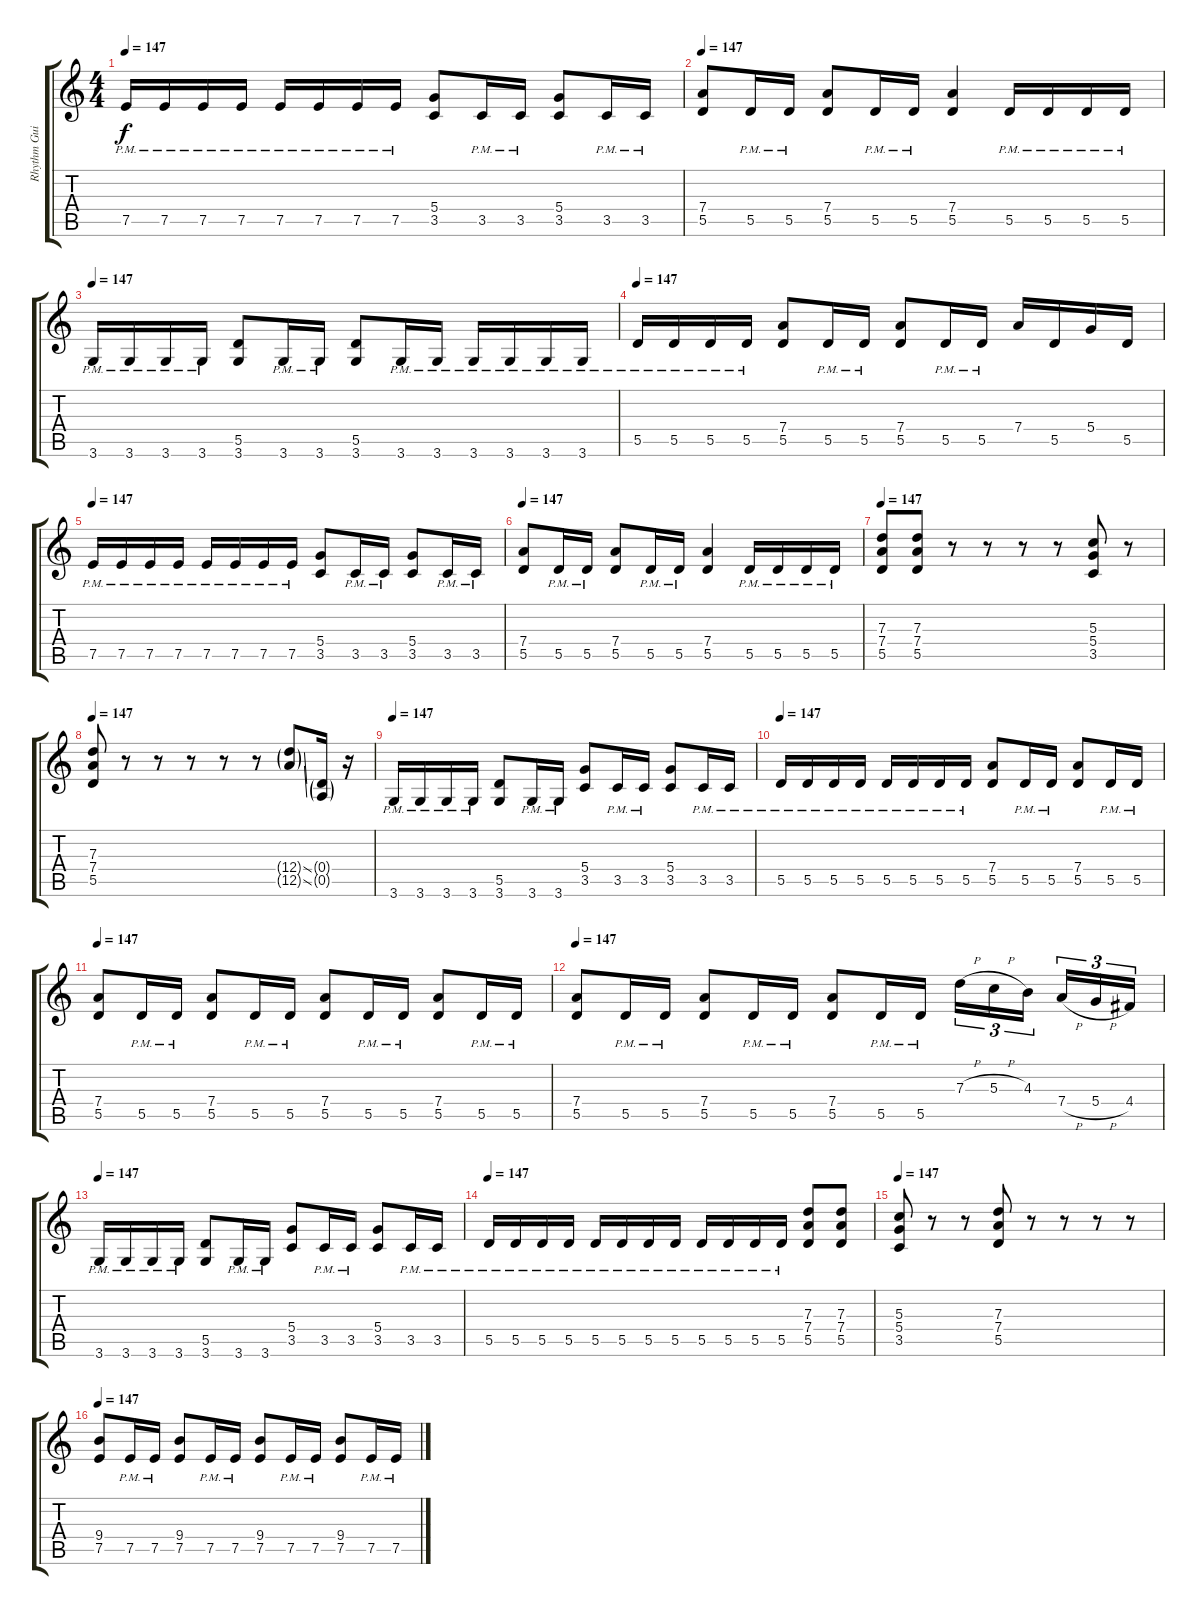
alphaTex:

\track ("Rhythm Guitar" "Rhythm Gui") {instrument distortionguitar}
\staff {score tabs}
\tuning (E4 B3 G3 D3 A2 E2) {hide}
\ts (4 4)
\tempo 147
\clef g2
\ks c
7.5{pm}.16{dy f} 7.5{pm}.16 7.5{pm}.16 7.5{pm}.16 7.5{pm}.16 7.5{pm}.16 7.5{pm}.16 7.5{pm}.16 (5.4 3.5).8 3.5{pm}.16 3.5{pm}.16 (5.4 3.5).8 3.5{pm}.16 3.5{pm}.16 |
\tempo 147
(7.4 5.5).8 5.5{pm}.16 5.5{pm}.16 (7.4 5.5).8 5.5{pm}.16 5.5{pm}.16 (7.4 5.5).4 5.5{pm}.16 5.5{pm}.16 5.5{pm}.16 5.5{pm}.16 |
\tempo 147
3.6{pm}.16 3.6{pm}.16 3.6{pm}.16 3.6{pm}.16 (5.5 3.6).8 3.6{pm}.16 3.6{pm}.16 (5.5 3.6).8 3.6{pm}.16 3.6{pm}.16 3.6{pm}.16 3.6{pm}.16 3.6{pm}.16 3.6{pm}.16 |
\tempo 147
5.5{pm}.16 5.5{pm}.16 5.5{pm}.16 5.5{pm}.16 (7.4 5.5).8 5.5{pm}.16 5.5{pm}.16 (7.4 5.5).8 5.5{pm}.16 5.5{pm}.16 7.4.16 5.5.16 5.4.16 5.5.16 |
\tempo 147
7.5{pm}.16 7.5{pm}.16 7.5{pm}.16 7.5{pm}.16 7.5{pm}.16 7.5{pm}.16 7.5{pm}.16 7.5{pm}.16 (5.4 3.5).8 3.5{pm}.16 3.5{pm}.16 (5.4 3.5).8 3.5{pm}.16 3.5{pm}.16 |
\tempo 147
(7.4 5.5).8 5.5{pm}.16 5.5{pm}.16 (7.4 5.5).8 5.5{pm}.16 5.5{pm}.16 (7.4 5.5).4 5.5{pm}.16 5.5{pm}.16 5.5{pm}.16 5.5{pm}.16 |
\tempo 147
(7.3 7.4 5.5).8 (7.3 7.4 5.5).8 r.8 r.8 r.8 r.8 (5.3 5.4 3.5).8 r.8 |
\tempo 147
(7.3 7.4 5.5).8 r.8 r.8 r.8 r.8 r.8 (12.4{ss g} 12.5{ss g}).8 (0.4{g} 0.5{g}).16 r.16 |
\tempo 147
3.6{pm}.16 3.6{pm}.16 3.6{pm}.16 3.6{pm}.16 (5.5 3.6).8 3.6{pm}.16 3.6{pm}.16 (5.4 3.5).8 3.5{pm}.16 3.5{pm}.16 (5.4 3.5).8 3.5{pm}.16 3.5{pm}.16 |
\tempo 147
5.5{pm}.16 5.5{pm}.16 5.5{pm}.16 5.5{pm}.16 5.5{pm}.16 5.5{pm}.16 5.5{pm}.16 5.5{pm}.16 (7.4 5.5).8 5.5{pm}.16 5.5{pm}.16 (7.4 5.5).8 5.5{pm}.16 5.5{pm}.16 |
\tempo 147
(7.4 5.5).8 5.5{pm}.16 5.5{pm}.16 (7.4 5.5).8 5.5{pm}.16 5.5{pm}.16 (7.4 5.5).8 5.5{pm}.16 5.5{pm}.16 (7.4 5.5).8 5.5{pm}.16 5.5{pm}.16 |
\tempo 147
(7.4 5.5).8 5.5{pm}.16 5.5{pm}.16 (7.4 5.5).8 5.5{pm}.16 5.5{pm}.16 (7.4 5.5).8 5.5{pm}.16 5.5{pm}.16 7.3{h}.16{tu (3 2)} 5.3{h}.16{tu (3 2)} 4.3.16{tu (3 2)} 7.4{h}.16{tu (3 2)} 5.4{h}.16{tu (3 2)} 4.4.16{tu (3 2)} |
\tempo 147
3.6{pm}.16 3.6{pm}.16 3.6{pm}.16 3.6{pm}.16 (5.5 3.6).8 3.6{pm}.16 3.6{pm}.16 (5.4 3.5).8 3.5{pm}.16 3.5{pm}.16 (5.4 3.5).8 3.5{pm}.16 3.5{pm}.16 |
\tempo 147
5.5{pm}.16 5.5{pm}.16 5.5{pm}.16 5.5{pm}.16 5.5{pm}.16 5.5{pm}.16 5.5{pm}.16 5.5{pm}.16 5.5{pm}.16 5.5{pm}.16 5.5{pm}.16 5.5{pm}.16 (7.3 7.4 5.5).8 (7.3 7.4 5.5).8 |
\tempo 147
(5.3 5.4 3.5).8 r.8 r.8 (7.3 7.4 5.5).8 r.8 r.8 r.8 r.8 |
\tempo 147
(9.4 7.5).8 7.5{pm}.16 7.5{pm}.16 (9.4 7.5).8 7.5{pm}.16 7.5{pm}.16 (9.4 7.5).8 7.5{pm}.16 7.5{pm}.16 (9.4 7.5).8 7.5{pm}.16 7.5{pm}.16
